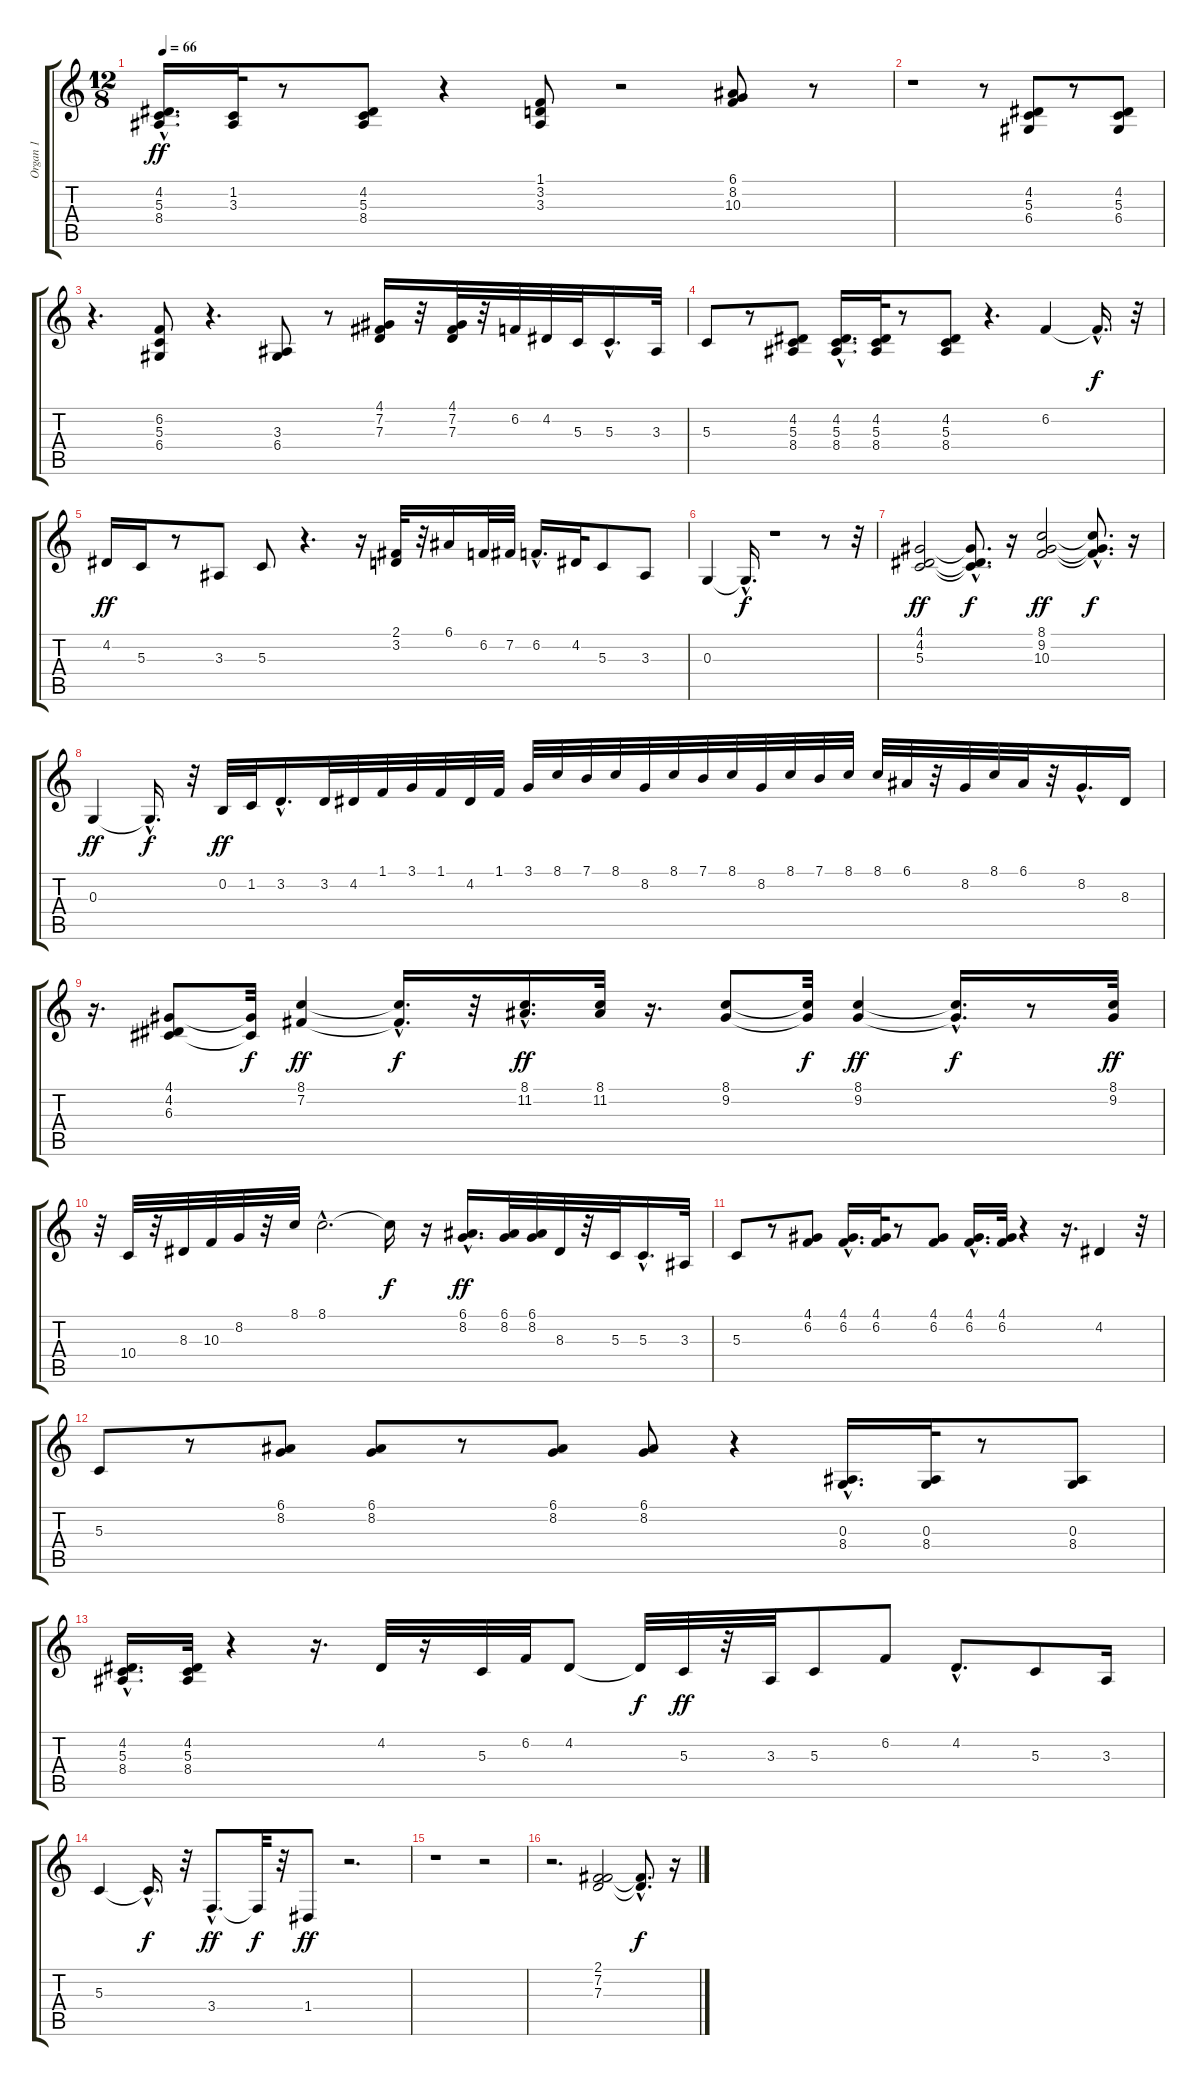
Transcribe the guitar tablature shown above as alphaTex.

\track ("Organ 1" "Organ 1") {instrument churchorgan}
\staff {score tabs}
\tuning (E4 B3 G3 D3 A2 E2) {hide}
\ts (12 8)
\tempo 66
\clef g2
\ks c
(4.2{hac} 5.3{hac} 8.4{hac}).16{d dy ff} (1.2 3.3).32 r.8 (4.2 5.3 8.4).8 r.4 (1.1 3.2 3.3).8 r.2 (6.1 8.2 10.3).8 r.8 |
r.1 r.8 (4.2 5.3 6.4).8 r.8 (4.2 5.3 6.4).8 |
r.4{d} (6.2 5.3 6.4).8 r.4{d} (3.3 6.4).8 r.8 (4.1 7.2 7.3).16 r.32 (4.1 7.2 7.3).32 r.32 6.2.32 4.2.32 5.3.32 5.3{hac}.16{d} 3.3.32 |
5.3.8 r.8 (4.2 5.3 8.4).8 (4.2{hac} 5.3{hac} 8.4{hac}).16{d} (4.2 5.3 8.4).32 r.8 (4.2 5.3 8.4).8 r.4{d} 6.2.4 6.2{hac t}.16{d dy f} r.32 |
4.2.16{dy ff} 5.3.16 r.8 3.3.8 5.3.8 r.4{d} r.16 (2.1 3.2).32 r.32 6.1.16 6.2.32 7.2.32 6.2{hac}.16{d} 4.2.32 5.3.8 3.3.8 |
0.3.4 0.3{hac t}.16{d dy f} r.1 r.8 r.32 |
(4.1 4.2 5.3).2{dy ff} (4.1{hac t} 4.2{hac t} 5.3{hac t}).8{d dy f} r.16 (8.1 9.2 10.3).2{dy ff} (8.1{hac t} 9.2{hac t} 10.3{hac t}).8{d dy f} r.16 |
0.3.4{dy ff} 0.3{hac t}.16{d dy f} r.32 0.2.32{dy ff} 1.2.32 3.2{hac}.16{d} 3.2.32 4.2.32 1.1.32 3.1.32 1.1.32 4.2.32 1.1.32 3.1.32 8.1.32 7.1.32 8.1.32 8.2.32 8.1.32 7.1.32 8.1.32 8.2.32 8.1.32 7.1.32 8.1.32 8.1.32 6.1.32 r.32 8.2.32 8.1.32 6.1.32 r.32 8.2{hac}.16{d} 8.3.16 |
r.16{d} (4.1 4.2 6.3).8 (4.1{t} 6.3{t}).32{dy f} (8.1 7.2).4{dy ff} (8.1{hac t} 7.2{hac t}).16{d dy f} r.32 (8.1{hac} 11.2{hac}).16{d dy ff} (8.1 11.2).32 r.16{d} (8.1 9.2).8 (8.1{t} 9.2{t}).32{dy f} (8.1 9.2).4{dy ff} (8.1{hac t} 9.2{hac t}).16{d dy f} r.8 (8.1 9.2).32{dy ff} |
r.32 10.4.32 r.32 8.3.32 10.3.32 8.2.32 r.32 8.1.32 8.1{hac}.2{d} 8.1{t}.16{dy f} r.16 (6.1{hac} 8.2{hac}).16{d dy ff} (6.1 8.2).32 (6.1 8.2).32 8.3.32 r.32 5.3.32 5.3{hac}.16{d} 3.3.32 |
5.3.8 r.8 (4.1 6.2).8 (4.1{hac} 6.2{hac}).16{d} (4.1 6.2).32 r.8 (4.1 6.2).8 (4.1{hac} 6.2{hac}).16{d} (4.1 6.2).32 r.4 r.16{d} 4.2.4 r.32 |
5.3.8 r.8 (6.1 8.2).8 (6.1 8.2).8 r.8 (6.1 8.2).8 (6.1 8.2).8 r.4 (0.3{hac} 8.4{hac}).16{d} (0.3 8.4).32 r.8 (0.3 8.4).8 |
(4.2{hac} 5.3{hac} 8.4{hac}).16{d} (4.2 5.3 8.4).32 r.4 r.16{d} 4.2.32 r.16 5.3.32 6.2.32 4.2.8 4.2{t}.32{dy f} 5.3.32{dy ff} r.32 3.3.32 5.3.8 6.2.8 4.2{hac}.8{d} 5.3.8 3.3.16 |
5.3.4 5.3{hac t}.16{d dy f} r.32 3.4{hac}.8{d dy ff} 3.4{t}.32{dy f} r.32 1.4.8{dy ff} r.2{d} |
r.1 r.2 |
r.2{d} (2.1 7.2 7.3).2 (7.2{hac t} 7.3{hac t}).8{d dy f} r.16
